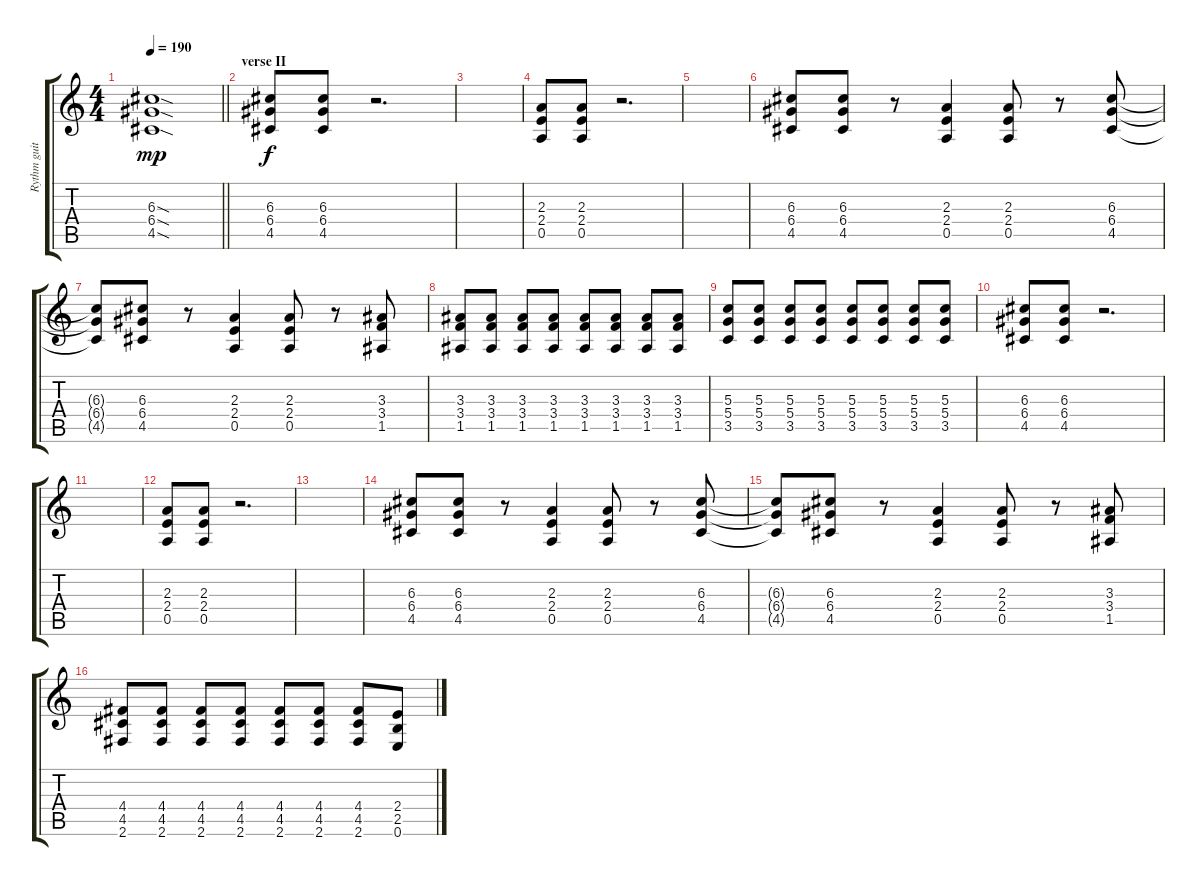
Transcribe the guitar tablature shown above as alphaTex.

\track ("Rythm guitar" "Rythm guit") {instrument distortionguitar}
\staff {score tabs}
\tuning (E4 B3 G3 D3 A2 E2) {hide}
\ts (4 4)
\tempo 190
\clef g2
\barLineRight lightlight
\ks c
(6.3{sod} 6.4{sod} 4.5{sod}).1{dy mp} |
\section ("" "verse II")
(6.3 6.4 4.5).8{dy f} (6.3 6.4 4.5).8 r.2{d} |
|
(2.3 2.4 0.5).8 (2.3 2.4 0.5).8 r.2{d} |
|
(6.3 6.4 4.5).8 (6.3 6.4 4.5).8 r.8 (2.3 2.4 0.5).4 (2.3 2.4 0.5).8 r.8 (6.3 6.4 4.5).8 |
(6.3{t} 6.4{t} 4.5{t}).8 (6.3 6.4 4.5).8 r.8 (2.3 2.4 0.5).4 (2.3 2.4 0.5).8 r.8 (3.3 3.4 1.5).8 |
(3.3 3.4 1.5).8 (3.3 3.4 1.5).8 (3.3 3.4 1.5).8 (3.3 3.4 1.5).8 (3.3 3.4 1.5).8 (3.3 3.4 1.5).8 (3.3 3.4 1.5).8 (3.3 3.4 1.5).8 |
(5.3 5.4 3.5).8 (5.3 5.4 3.5).8 (5.3 5.4 3.5).8 (5.3 5.4 3.5).8 (5.3 5.4 3.5).8 (5.3 5.4 3.5).8 (5.3 5.4 3.5).8 (5.3 5.4 3.5).8 |
(6.3 6.4 4.5).8 (6.3 6.4 4.5).8 r.2{d} |
|
(2.3 2.4 0.5).8 (2.3 2.4 0.5).8 r.2{d} |
|
(6.3 6.4 4.5).8 (6.3 6.4 4.5).8 r.8 (2.3 2.4 0.5).4 (2.3 2.4 0.5).8 r.8 (6.3 6.4 4.5).8 |
(6.3{t} 6.4{t} 4.5{t}).8 (6.3 6.4 4.5).8 r.8 (2.3 2.4 0.5).4 (2.3 2.4 0.5).8 r.8 (3.3 3.4 1.5).8 |
(4.4 4.5 2.6).8 (4.4 4.5 2.6).8 (4.4 4.5 2.6).8 (4.4 4.5 2.6).8 (4.4 4.5 2.6).8 (4.4 4.5 2.6).8 (4.4 4.5 2.6).8 (2.4 2.5 0.6).8
